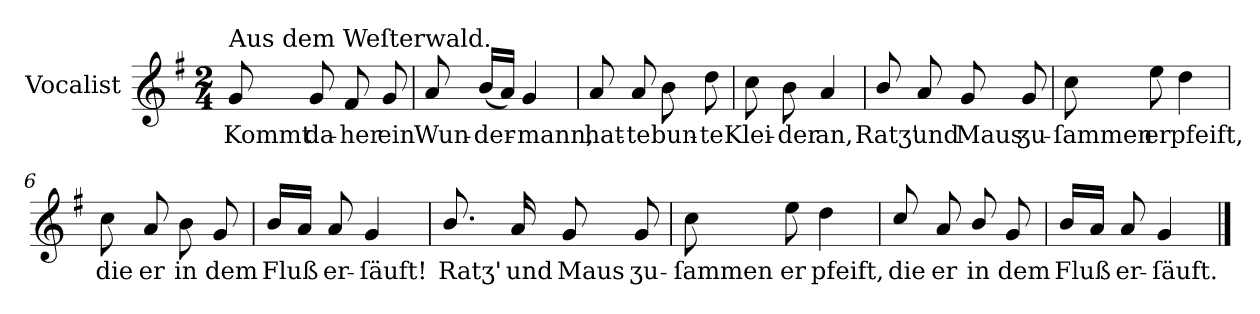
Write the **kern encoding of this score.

**kern	**text
*part1	*part1
*staff1	*staff1
*I"Vocalist	*
*k[f#]	*
*G:	*
*M2/4	*
=	=
!LO:TX:a:t=Aus dem Weſterwald.	!
8g	Kommt
8g	da-
8f#	-her
8g	ein
=1	=1
8a	Wun-
(16b/LL	-der-
16aJJ)	.
4g	-mann,
=2	=2
8a	hat-
8a	-te
8b	bun-
8dd	-te
=3	=3
8cc	Klei-
8b	-der
4a	an,
=4	=4
8b/	Ratʒ'
8a	und
8g	Maus
8g	ʒu-
=5	=5
8cc	-ſammen
8ee	er
4dd	pfeift,
=6	=6
8cc	die
8a	er
8b	in
8g	dem
=7	=7
16b/LL	Fluß
16aJJ	.
8a	er-
4g	-ſäuft!
=8	=8
8.b/	Ratʒ'
16a	und
8g	Maus
8g	ʒu-
=9	=9
8cc	-ſammen
8ee	er
4dd	pfeift,
=10	=10
8cc/	die
8a	er
8b/	in
8g	dem
=11	=11
16b/LL	Fluß
16aJJ	.
8a	er-
4g	-ſäuft.
==	==
*-	*-
